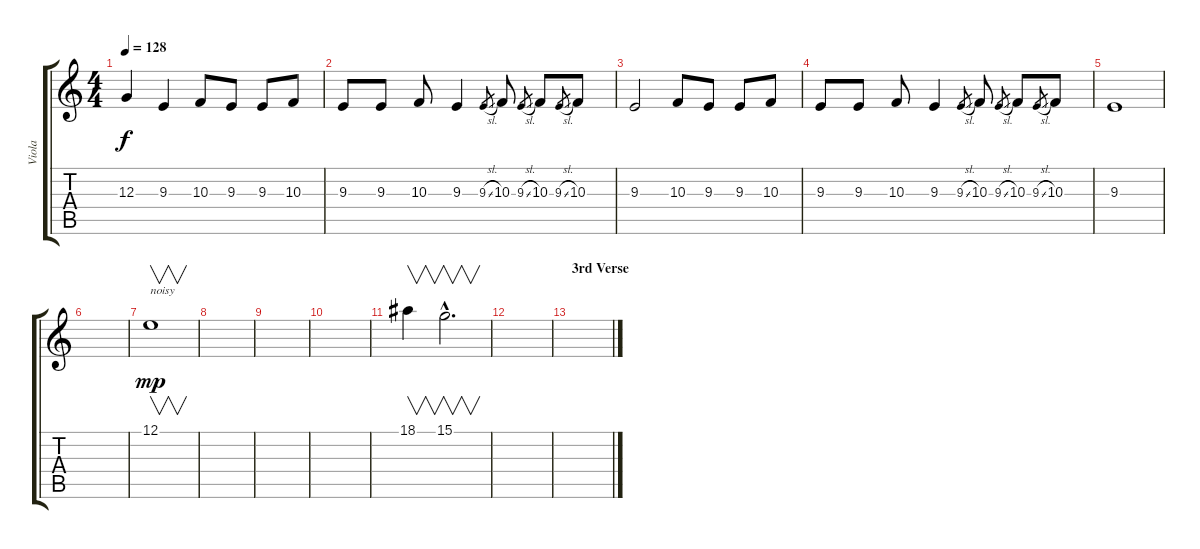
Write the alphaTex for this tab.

\track ("Viola" "Viola") {instrument viola}
\staff {score tabs}
\tuning (E4 B3 G3 D3 A2 E2) {hide}
\ts (4 4)
\tempo 128
\clef g2
\ks c
12.3.4{dy f} 9.3.4 10.3.8 9.3.8 9.3.8 10.3.8 |
9.3.8 9.3.8 10.3.8 9.3.4 9.3{sl}.8{gr} 10.3.8 9.3{sl}.8{gr} 10.3.8 9.3{sl}.8{gr} 10.3.8 |
9.3.2 10.3.8 9.3.8 9.3.8 10.3.8 |
9.3.8 9.3.8 10.3.8 9.3.4 9.3{sl}.8{gr} 10.3.8 9.3{sl}.8{gr} 10.3.8 9.3{sl}.8{gr} 10.3.8 |
9.3.1 |
|
12.1.1{v txt "noisy" dy mp} |
|
|
|
18.1.4{v} 15.1{hac}.2{v d} |
|
\section ("" "3rd Verse")
